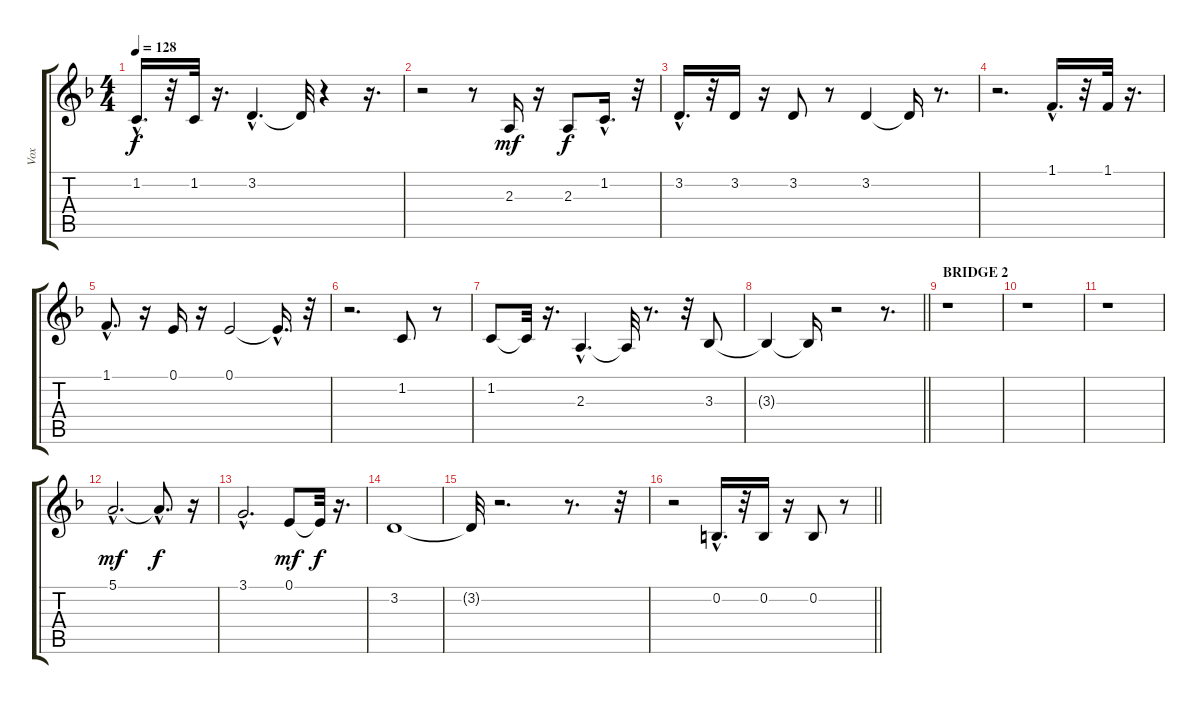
\track ("Vox" "Vox") {instrument oboe}
\staff {score tabs}
\tuning (E4 B3 G3 D3 A2 E2) {hide}
\ts (4 4)
\tempo 128
\clef g2
\ks f
1.2{hac}.16{d dy f} r.32 1.2.32 r.16{d} 3.2{hac}.4{d} 3.2{t}.32 r.4 r.16{d} |
r.2 r.8 2.3.16{dy mf} r.16 2.3.8{dy f} 1.2{hac}.16{d} r.32 |
3.2{hac}.16{d} r.32 3.2.16 r.16 3.2.8 r.8 3.2.4 3.2{t}.16 r.8{d} |
r.2{d} 1.1{hac}.16{d} r.32 1.1.32 r.16{d} |
1.1{hac}.8{d} r.16 0.1.16 r.16 0.1.2 0.1{hac t}.16{d} r.32 |
r.2{d} 1.2.8 r.8 |
1.2.8 1.2{t}.32 r.16{d} 2.3{hac}.4{d} 2.3{t}.32 r.8{d} r.32 3.3.8 |
\barLineRight lightlight
3.3{t}.4 3.3{t}.16 r.2 r.8{d} |
\section ("" "BRIDGE 2")
r.1 |
r.1 |
r.1 |
5.1{hac}.2{d dy mf} 5.1{hac t}.8{d dy f} r.16 |
3.1{hac}.2{d} 0.1.8{dy mf} 0.1{t}.32{dy f} r.16{d} |
3.2.1 |
3.2{t}.32 r.2{d} r.8{d} r.32 |
\barLineRight lightlight
r.2 0.2{hac}.16{d} r.32 0.2.16 r.16 0.2.8 r.8
